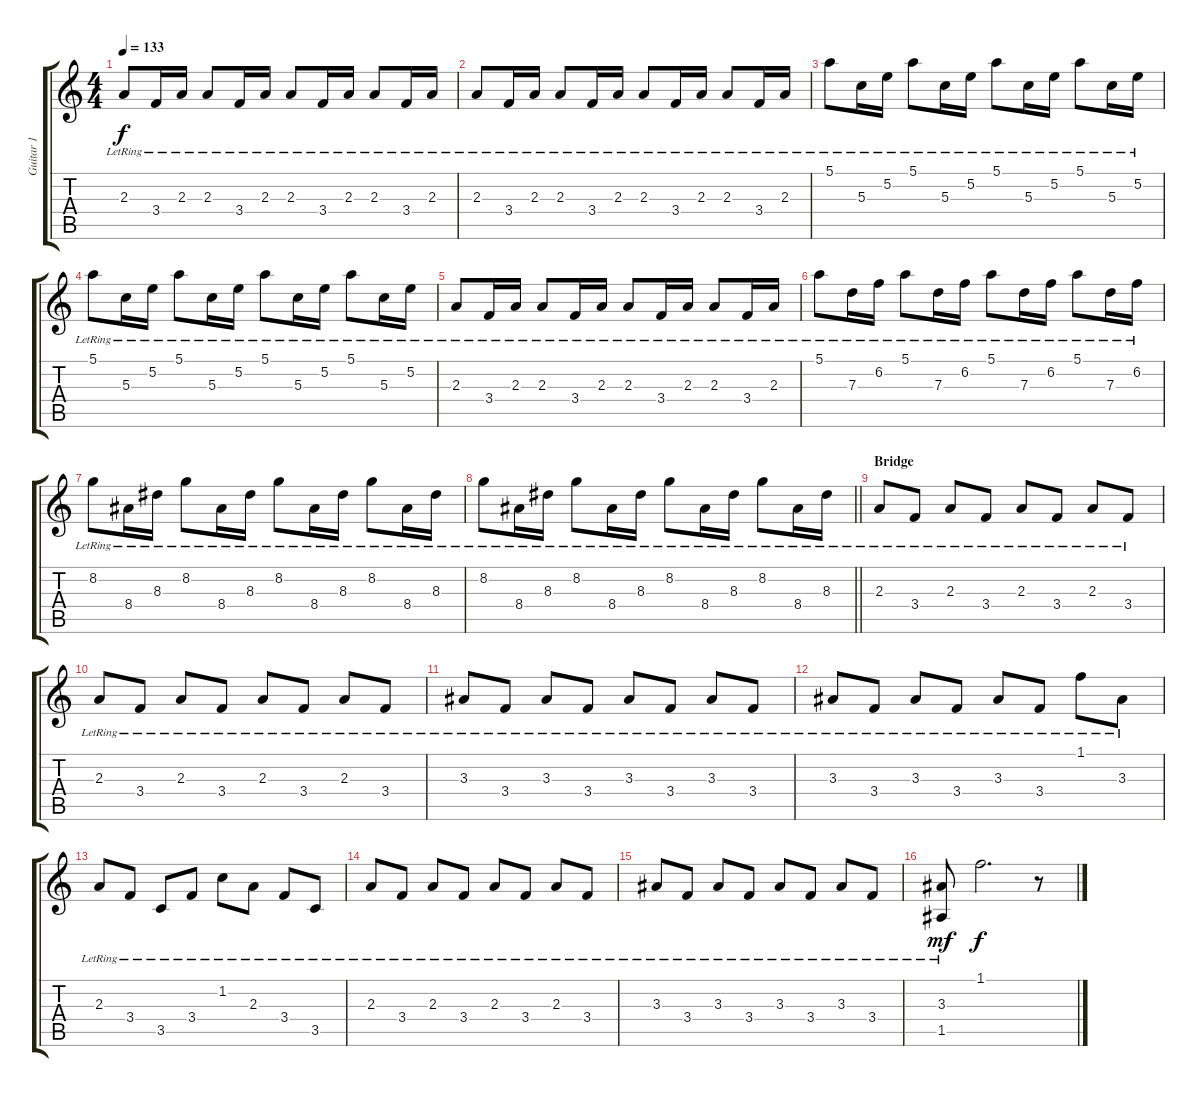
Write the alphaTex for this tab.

\track ("Guitar 1" "Guitar 1") {instrument acousticguitarnylon}
\staff {score tabs}
\tuning (E4 B3 G3 D3 A2 E2) {hide}
\ts (4 4)
\tempo 133
\clef g2
\ks c
2.3{lr}.8{dy f} 3.4{lr}.16 2.3{lr}.16 2.3{lr}.8 3.4{lr}.16 2.3{lr}.16 2.3{lr}.8 3.4{lr}.16 2.3{lr}.16 2.3{lr}.8 3.4{lr}.16 2.3{lr}.16 |
2.3{lr}.8 3.4{lr}.16 2.3{lr}.16 2.3{lr}.8 3.4{lr}.16 2.3{lr}.16 2.3{lr}.8 3.4{lr}.16 2.3{lr}.16 2.3{lr}.8 3.4{lr}.16 2.3{lr}.16 |
5.1{lr}.8 5.3{lr}.16 5.2{lr}.16 5.1{lr}.8 5.3{lr}.16 5.2{lr}.16 5.1{lr}.8 5.3{lr}.16 5.2{lr}.16 5.1{lr}.8 5.3{lr}.16 5.2{lr}.16 |
5.1{lr}.8 5.3{lr}.16 5.2{lr}.16 5.1{lr}.8 5.3{lr}.16 5.2{lr}.16 5.1{lr}.8 5.3{lr}.16 5.2{lr}.16 5.1{lr}.8 5.3{lr}.16 5.2{lr}.16 |
2.3{lr}.8 3.4{lr}.16 2.3{lr}.16 2.3{lr}.8 3.4{lr}.16 2.3{lr}.16 2.3{lr}.8 3.4{lr}.16 2.3{lr}.16 2.3{lr}.8 3.4{lr}.16 2.3{lr}.16 |
5.1{lr}.8 7.3{lr}.16 6.2{lr}.16 5.1{lr}.8 7.3{lr}.16 6.2{lr}.16 5.1{lr}.8 7.3{lr}.16 6.2{lr}.16 5.1{lr}.8 7.3{lr}.16 6.2{lr}.16 |
8.2{lr}.8 8.4{lr}.16 8.3{lr}.16 8.2{lr}.8 8.4{lr}.16 8.3{lr}.16 8.2{lr}.8 8.4{lr}.16 8.3{lr}.16 8.2{lr}.8 8.4{lr}.16 8.3{lr}.16 |
\barLineRight lightlight
8.2{lr}.8 8.4{lr}.16 8.3{lr}.16 8.2{lr}.8 8.4{lr}.16 8.3{lr}.16 8.2{lr}.8 8.4{lr}.16 8.3{lr}.16 8.2{lr}.8 8.4{lr}.16 8.3{lr}.16 |
\section ("" "Bridge")
2.3{lr}.8{volume 11 balance 5 instrument acousticguitarnylon} 3.4{lr}.8 2.3{lr}.8 3.4{lr}.8 2.3{lr}.8 3.4{lr}.8 2.3{lr}.8 3.4{lr}.8 |
2.3{lr}.8 3.4{lr}.8 2.3{lr}.8 3.4{lr}.8 2.3{lr}.8 3.4{lr}.8 2.3{lr}.8 3.4{lr}.8 |
3.3{lr}.8 3.4{lr}.8 3.3{lr}.8 3.4{lr}.8 3.3{lr}.8 3.4{lr}.8 3.3{lr}.8 3.4{lr}.8 |
3.3{lr}.8 3.4{lr}.8 3.3{lr}.8 3.4{lr}.8 3.3{lr}.8 3.4{lr}.8 1.1{lr}.8 3.3{lr}.8 |
2.3{lr}.8 3.4{lr}.8 3.5{lr}.8 3.4{lr}.8 1.2{lr}.8 2.3{lr}.8 3.4{lr}.8 3.5{lr}.8 |
2.3{lr}.8 3.4{lr}.8 2.3{lr}.8 3.4{lr}.8 2.3{lr}.8 3.4{lr}.8 2.3{lr}.8 3.4{lr}.8 |
3.3{lr}.8 3.4{lr}.8 3.3{lr}.8 3.4{lr}.8 3.3{lr}.8 3.4{lr}.8 3.3{lr}.8 3.4{lr}.8 |
(3.3{lr} 1.5{lr}).8{dy mf} 1.1.2{d dy f} r.8
